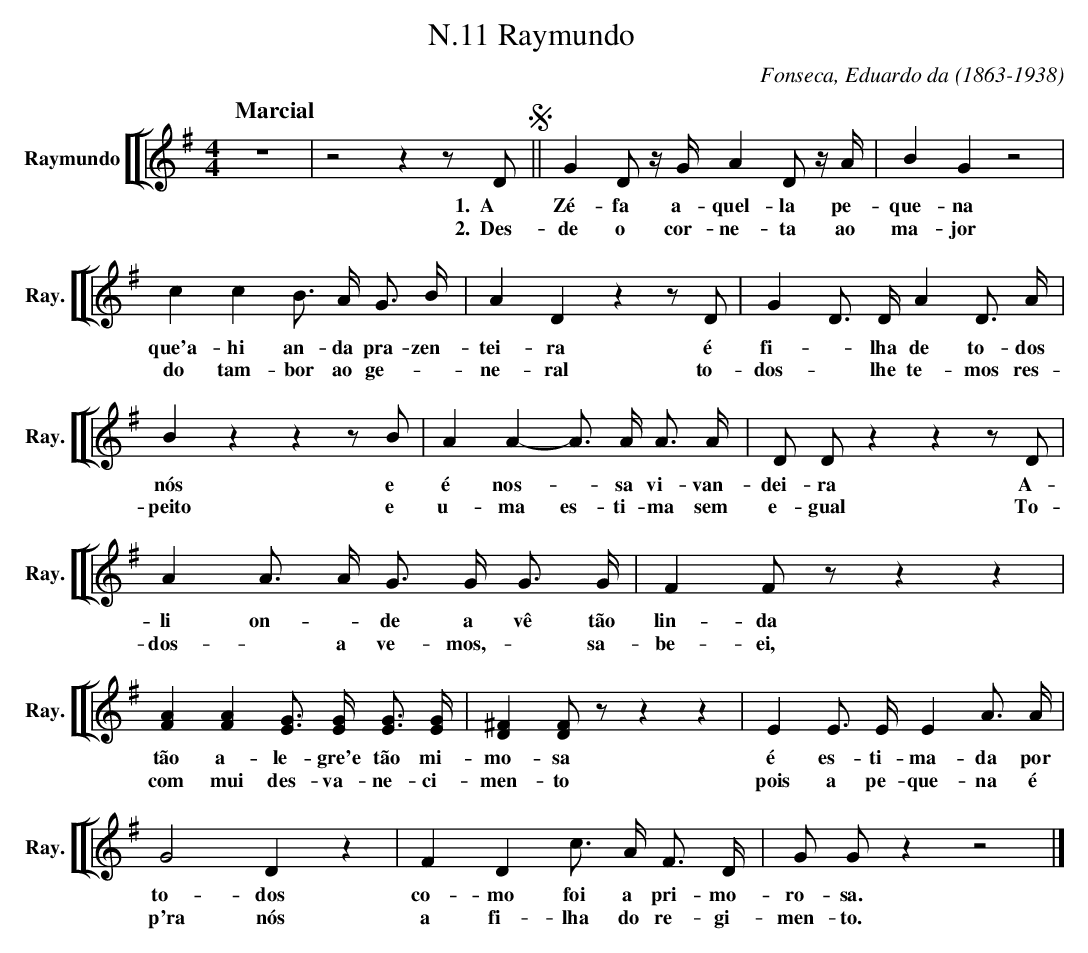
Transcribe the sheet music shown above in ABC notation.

X:1
T:N.11 Raymundo
C:Fonseca, Eduardo da (1863-1938)
M:4/4
L:1/4
K:G
V: 11 clef=treble name="Raymundo" sname="Ray."
%%staves [[ 11 ]]
[Q:"Marcial"] z4 | z2zz/ D/ !segno!|| G D/ z//G// A D/ z//A// | BGz2 | \
w:1.~~A Z\'e-fa a-quel-la pe-que-na
w:2.~~Des-de o cor-ne-ta ao ma-jor
   ccB/ >A/ G/> B/ | ADzz/D/ | \
w: que'a-hi an-da pra-zen-tei-ra \'e
w: do tam-bor ao ge--ne-ral to-
   GD/> D/A D/> A/ | Bzzz/ \
w: fi--lha de to-dos n\'os
w: dos-~ lhe te-mos res-peito
   B/ | AA-A/> A/ A/> A/ | D/ D/ zzz/ \
w: e \'e nos--sa vi-van-dei-ra
w: e u-ma es-ti-ma sem e-gual
   D/ | A A/ >A/ G/> G/ G/> G/ | F F/z/zz|  \
w: A-li on--de a v\^e t\~ao lin-da
w: To-dos-~ a ve-mos,-~ sa-be-ei,
   [FA][FA][EG]/> [EG]/ [EG]/> [EG]/ | [D^F][DF]/z/zz | \
w: t\~ao a-le-gre'e t\~ao mi-mo-sa
w: com mui des-va-ne-ci-men-to
   E E/> E/ E A/> A/ | G2 Dz | \
w: \'e es-ti-ma-da por to-dos
w: pois a pe-que-na \'e p'ra n\'os
   FD c/> A/ F/> D/ | G/ G/ z z2 |] \
w: co-mo foi a pri-mo-ro-sa.
w: a fi-lha do re-gi-men-to.
